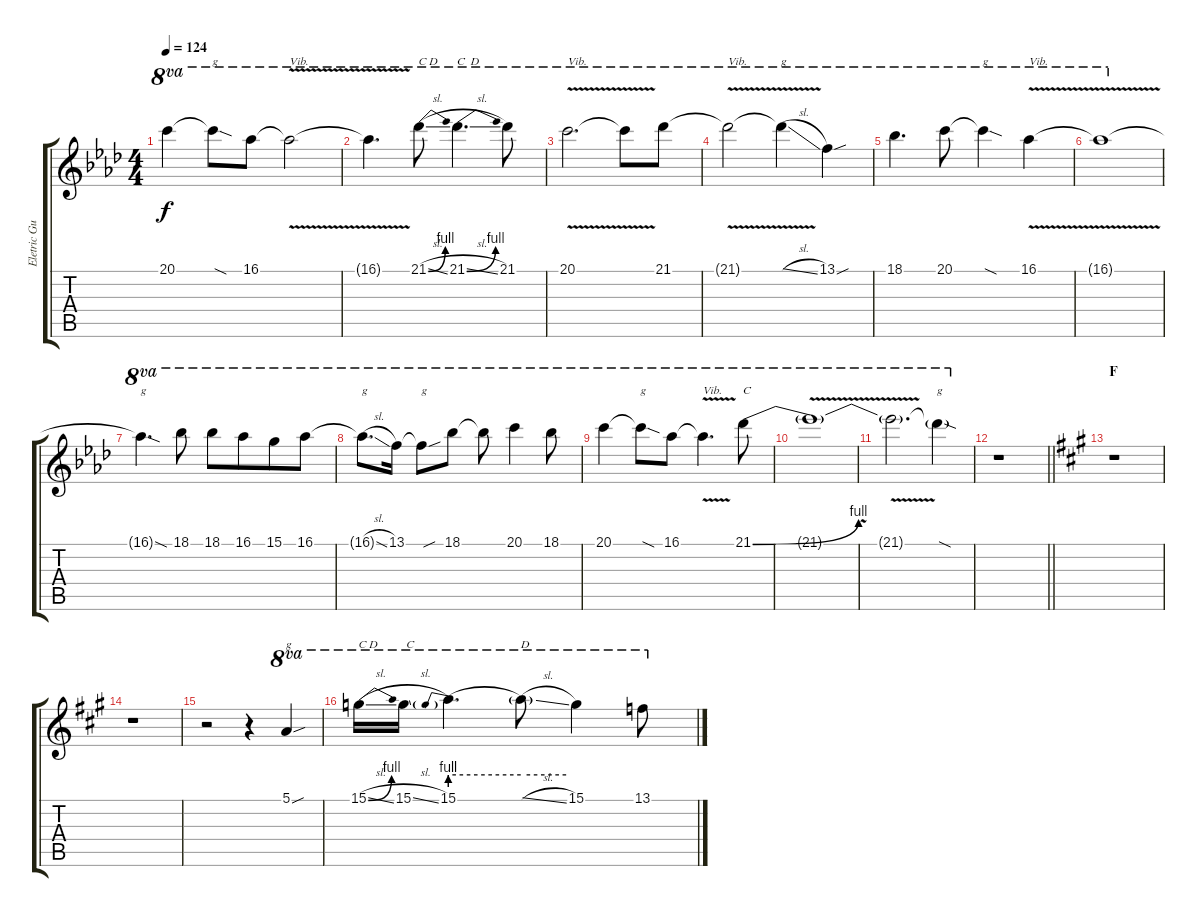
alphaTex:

\track ("Eletric Guitar I" "Eletric Gu") {solo instrument overdrivenguitar}
\staff {score tabs}
\tuning (E4 B3 G3 D3 A2 E2) {hide}
\ts (4 4)
\tempo 124
\clef g2
\ks ab
20.1.4{ot 8va dy f} 20.1{sod t}.8{ot 8va txt "g"} 16.1.8{ot 8va} 16.1{v t}.2{ot 8va txt "Vib."} |
16.1{t}.4{d ot 8va} 21.1{be (bend 0 0 60 4) sl}.8{ot 8va txt "C D"} 21.1{be (bend 0 0 60 4) sl}.4{d ot 8va txt "C  D"} 21.1.8{ot 8va} |
20.1{v}.2{d ot 8va txt "Vib."} 20.1{t}.8{ot 8va} 21.1.8{ot 8va} |
21.1{v t}.2{ot 8va txt "Vib."} 21.1{sl t}.4{ot 8va txt "g"} 13.1{sou}.4{ot 8va} |
18.1.4{d ot 8va} 20.1.8{ot 8va} 20.1{sod t}.4{ot 8va txt "g"} 16.1{v}.4{ot 8va txt "Vib."} |
16.1{t}.1{ot 8va} |
16.1{sod t}.4{d ot 8va txt "g"} 18.1.8{ot 8va} 18.1.8{ot 8va} 16.1.8{ot 8va beam merge} 15.1.8{ot 8va} 16.1.8{ot 8va} |
16.1{sl t}.8{d ot 8va txt "g"} 13.1.16{ot 8va} 13.1{sou t}.8{ot 8va txt "g"} 18.1.8{ot 8va} 18.1{t}.8{ot 8va} 20.1.4{ot 8va} 18.1.8{ot 8va} |
20.1.4{ot 8va} 20.1{sod t}.8{ot 8va txt "g"} 16.1.8{ot 8va} 16.1{v t}.4{d ot 8va txt "Vib."} 21.1{be (bend 0 0 60 4)}.8{ot 8va txt "C"} |
21.1{v t}.1{ot 8va} |
21.1{t}.2{d ot 8va} 21.1{sod t}.4{ot 8va txt "g"} |
\barLineRight lightlight
r.1 |
\section ("" "F")
\ks a
r.1 |
r.1 |
r.2 r.4 5.1{sou}.4{ot 8va txt "g"} |
15.1{be (bend 0 0 60 4) sl}.16{ot 8va txt "C D"} 15.1{sl}.16{ot 8va txt " C"} 15.1{be (prebend 0 4 60 4)}.4{d ot 8va} 15.1{be (hold 0 4 60 4) sl t}.8{ot 8va txt "D"} 15.1.4{ot 8va} 13.1.8{ot 8va}
